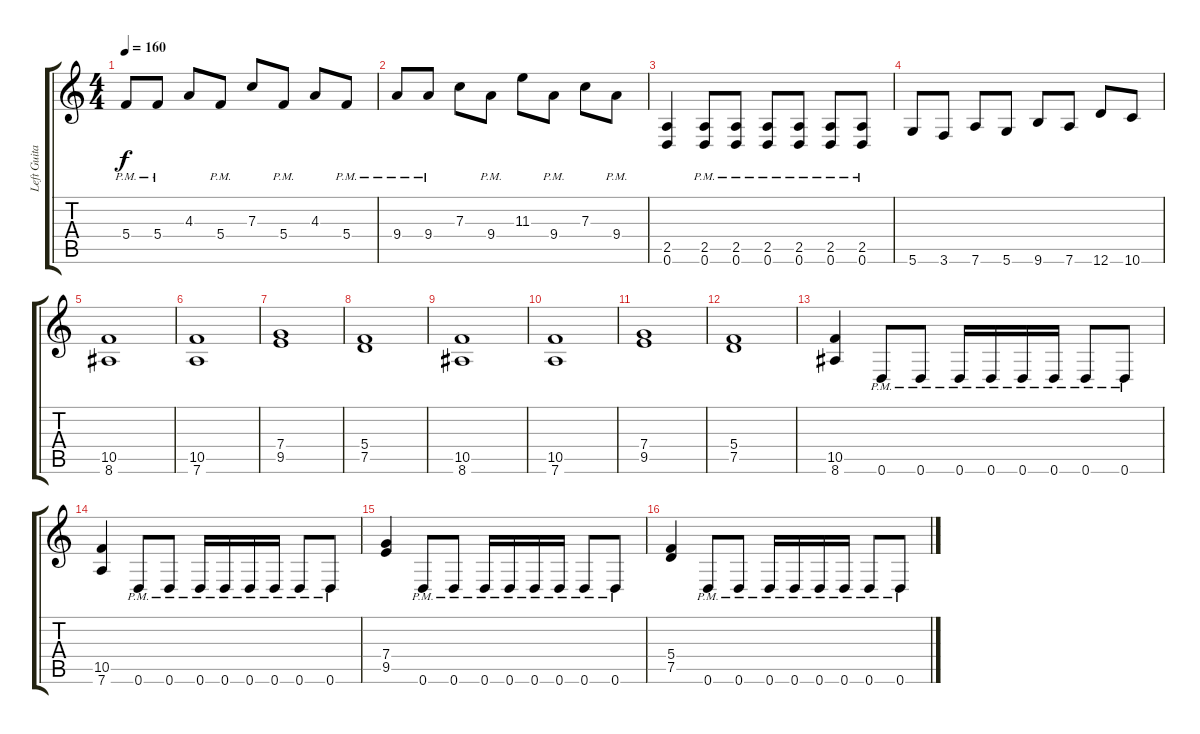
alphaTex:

\track ("Left Guitar" "Left Guita") {instrument distortionguitar}
\staff {score tabs}
\tuning (D4 A3 F3 C3 G2 D2) {hide}
\ts (4 4)
\tempo 160
\clef g2
\ks c
5.4{pm}.8{dy f} 5.4{pm}.8 4.3.8 5.4{pm}.8 7.3.8 5.4{pm}.8 4.3.8 5.4{pm}.8 |
9.4{pm}.8 9.4{pm}.8 7.3.8 9.4{pm}.8 11.3.8 9.4{pm}.8 7.3.8 9.4{pm}.8 |
(2.5 0.6).4 (2.5{pm} 0.6{pm}).8 (2.5{pm} 0.6{pm}).8 (2.5{pm} 0.6{pm}).8 (2.5{pm} 0.6{pm}).8 (2.5{pm} 0.6{pm}).8 (2.5{pm} 0.6{pm}).8 |
5.6.8 3.6.8 7.6.8 5.6.8 9.6.8 7.6.8 12.6.8 10.6.8 |
(10.5 8.6).1 |
(10.5 7.6).1 |
(7.4 9.5).1 |
(5.4 7.5).1 |
(10.5 8.6).1 |
(10.5 7.6).1 |
(7.4 9.5).1 |
(5.4 7.5).1 |
(10.5 8.6).4 0.6{pm}.8 0.6{pm}.8 0.6{pm}.16 0.6{pm}.16 0.6{pm}.16 0.6{pm}.16 0.6{pm}.8 0.6{pm}.8 |
(10.5 7.6).4 0.6{pm}.8 0.6{pm}.8 0.6{pm}.16 0.6{pm}.16 0.6{pm}.16 0.6{pm}.16 0.6{pm}.8 0.6{pm}.8 |
(7.4 9.5).4 0.6{pm}.8 0.6{pm}.8 0.6{pm}.16 0.6{pm}.16 0.6{pm}.16 0.6{pm}.16 0.6{pm}.8 0.6{pm}.8 |
(5.4 7.5).4 0.6{pm}.8 0.6{pm}.8 0.6{pm}.16 0.6{pm}.16 0.6{pm}.16 0.6{pm}.16 0.6{pm}.8 0.6{pm}.8
